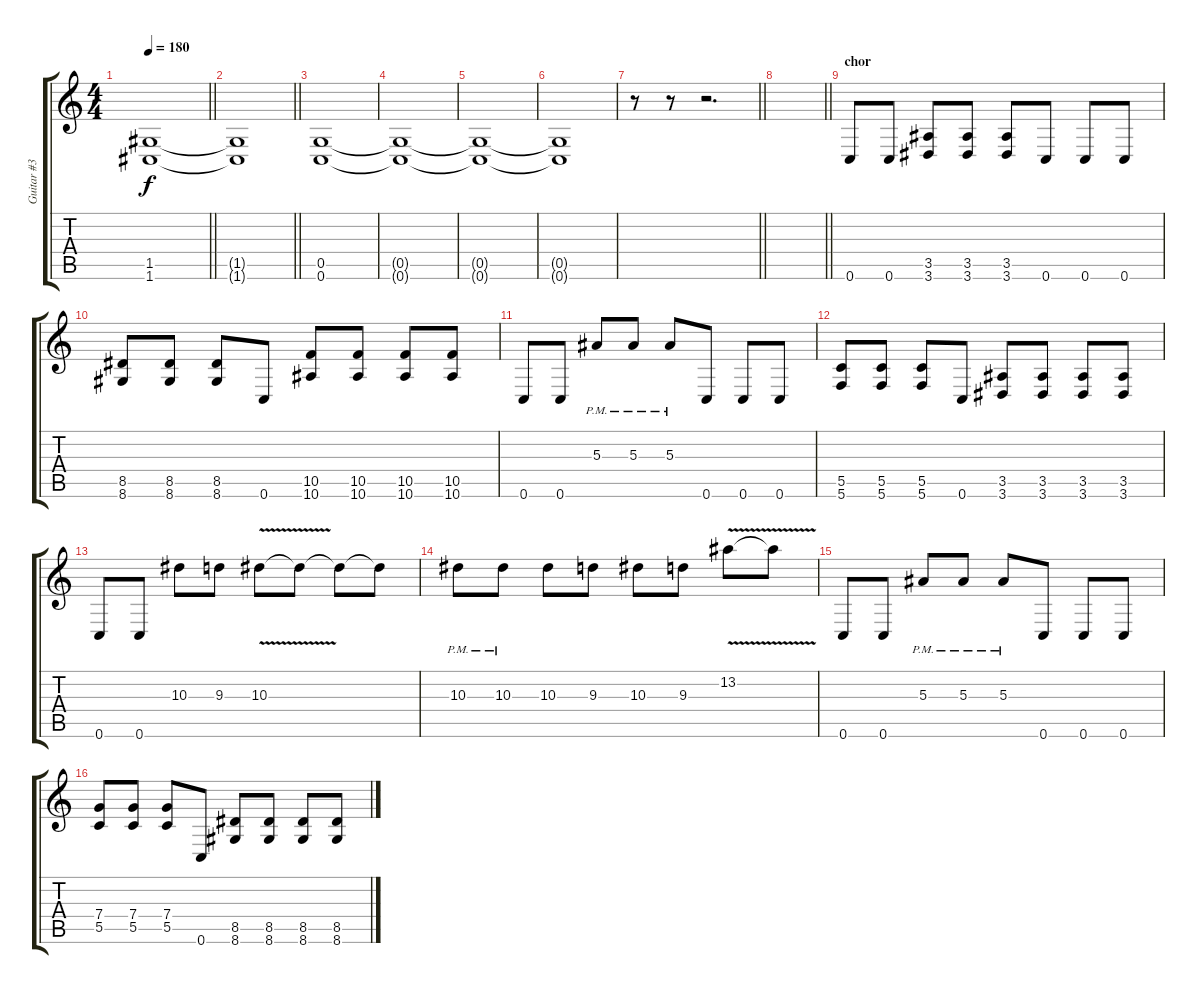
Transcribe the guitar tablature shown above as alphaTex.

\track ("Guitar #3" "Guitar #3") {instrument distortionguitar}
\staff {score tabs}
\tuning (D4 A3 F3 C3 G2 C2) {hide}
\ts (4 4)
\tempo 180
\clef g2
\barLineRight lightlight
\ks c
(1.5{t} 1.6{t}).1{dy f} |
\barLineRight lightlight
(1.5{t} 1.6{t}).1 |
(0.5 0.6).1 |
(0.5{t} 0.6{t}).1 |
(0.5{t} 0.6{t}).1 |
(0.5{t} 0.6{t}).1 |
\barLineRight lightlight
r.8 r.8 r.2{d} |
\barLineRight lightlight
|
\section ("" "chor")
0.6.8 0.6.8 (3.5 3.6).8 (3.5 3.6).8 (3.5 3.6).8 0.6.8 0.6.8 0.6.8 |
(8.5 8.6).8 (8.5 8.6).8 (8.5 8.6).8 0.6.8 (10.5 10.6).8 (10.5 10.6).8 (10.5 10.6).8 (10.5 10.6).8 |
0.6.8 0.6.8 5.3{pm}.8 5.3{pm}.8 5.3{pm}.8 0.6.8 0.6.8 0.6.8 |
(5.5 5.6).8 (5.5 5.6).8 (5.5 5.6).8 0.6.8 (3.5 3.6).8 (3.5 3.6).8 (3.5 3.6).8 (3.5 3.6).8 |
0.6.8 0.6.8 10.3.8 9.3.8 10.3{v}.8 10.3{t}.8 10.3{t}.8 10.3{t}.8 |
10.3{pm}.8 10.3{pm}.8 10.3.8 9.3.8 10.3.8 9.3.8 13.2{v}.8 13.2{t}.8 |
0.6.8 0.6.8 5.3{pm}.8 5.3{pm}.8 5.3{pm}.8 0.6.8 0.6.8 0.6.8 |
(7.4 5.5).8 (7.4 5.5).8 (7.4 5.5).8 0.6.8 (8.5 8.6).8 (8.5 8.6).8 (8.5 8.6).8 (8.5 8.6).8
